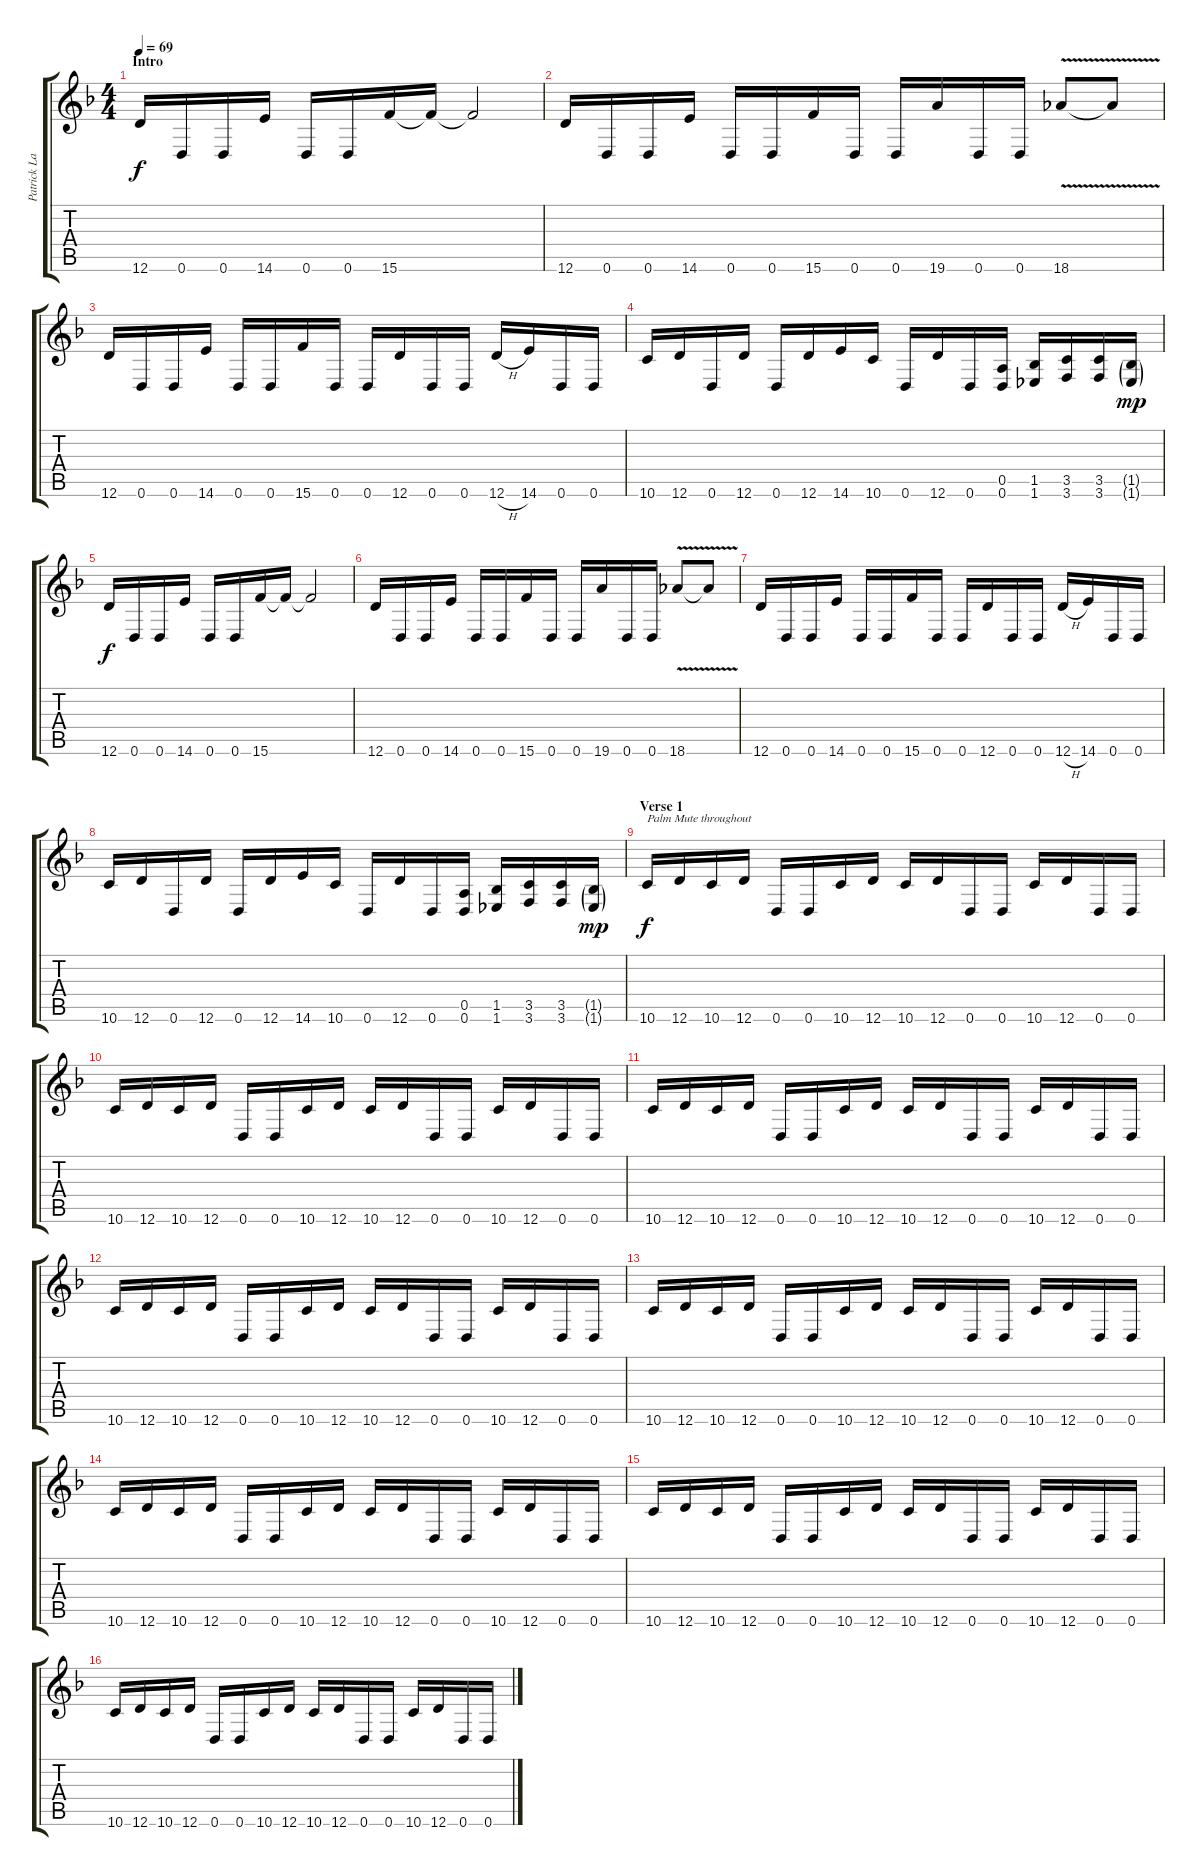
\track ("Patrick Lachman" "Patrick La") {instrument distortionguitar}
\staff {score tabs}
\tuning (E4 B3 G3 D3 A2 D2) {hide}
\ts (4 4)
\section ("" "Intro")
\tempo 69
\clef g2
\ks dminor
12.6.16{dy f instrument distortionguitar} 0.6.16 0.6.16 14.6.16 0.6.16 0.6.16 15.6.16 15.6{t}.16 15.6{t}.2 |
12.6.16 0.6.16 0.6.16 14.6.16 0.6.16 0.6.16 15.6.16 0.6.16 0.6.16 19.6.16 0.6.16 0.6.16 18.6{v}.8 18.6{t}.8 |
12.6.16 0.6.16 0.6.16 14.6.16 0.6.16 0.6.16 15.6.16 0.6.16 0.6.16 12.6.16 0.6.16 0.6.16 12.6{h}.16 14.6.16 0.6.16 0.6.16 |
10.6.16 12.6.16 0.6.16 12.6.16 0.6.16 12.6.16 14.6.16 10.6.16 0.6.16 12.6.16 0.6.16 (0.5 0.6).16 (1.5 1.6).16 (3.5 3.6).16 (3.5 3.6).16 (1.5{g} 1.6{g}).16{dy mp} |
12.6.16{dy f} 0.6.16 0.6.16 14.6.16 0.6.16 0.6.16 15.6.16 15.6{t}.16 15.6{t}.2 |
12.6.16 0.6.16 0.6.16 14.6.16 0.6.16 0.6.16 15.6.16 0.6.16 0.6.16 19.6.16 0.6.16 0.6.16 18.6{v}.8 18.6{t}.8 |
12.6.16 0.6.16 0.6.16 14.6.16 0.6.16 0.6.16 15.6.16 0.6.16 0.6.16 12.6.16 0.6.16 0.6.16 12.6{h}.16 14.6.16 0.6.16 0.6.16 |
10.6.16 12.6.16 0.6.16 12.6.16 0.6.16 12.6.16 14.6.16 10.6.16 0.6.16 12.6.16 0.6.16 (0.5 0.6).16 (1.5 1.6).16 (3.5 3.6).16 (3.5 3.6).16 (1.5{g} 1.6{g}).16{dy mp} |
\section ("" "Verse 1")
10.6.16{txt "Palm Mute throughout" dy f volume 11} 12.6.16 10.6.16 12.6.16 0.6.16 0.6.16 10.6.16 12.6.16 10.6.16 12.6.16 0.6.16 0.6.16 10.6.16 12.6.16 0.6.16 0.6.16 |
10.6.16 12.6.16 10.6.16 12.6.16 0.6.16 0.6.16 10.6.16 12.6.16 10.6.16 12.6.16 0.6.16 0.6.16 10.6.16 12.6.16 0.6.16 0.6.16 |
10.6.16 12.6.16 10.6.16 12.6.16 0.6.16 0.6.16 10.6.16 12.6.16 10.6.16 12.6.16 0.6.16 0.6.16 10.6.16 12.6.16 0.6.16 0.6.16 |
10.6.16 12.6.16 10.6.16 12.6.16 0.6.16 0.6.16 10.6.16 12.6.16 10.6.16 12.6.16 0.6.16 0.6.16 10.6.16 12.6.16 0.6.16 0.6.16 |
10.6.16 12.6.16 10.6.16 12.6.16 0.6.16 0.6.16 10.6.16 12.6.16 10.6.16 12.6.16 0.6.16 0.6.16 10.6.16 12.6.16 0.6.16 0.6.16 |
10.6.16 12.6.16 10.6.16 12.6.16 0.6.16 0.6.16 10.6.16 12.6.16 10.6.16 12.6.16 0.6.16 0.6.16 10.6.16 12.6.16 0.6.16 0.6.16 |
10.6.16 12.6.16 10.6.16 12.6.16 0.6.16 0.6.16 10.6.16 12.6.16 10.6.16 12.6.16 0.6.16 0.6.16 10.6.16 12.6.16 0.6.16 0.6.16 |
10.6.16 12.6.16 10.6.16 12.6.16 0.6.16 0.6.16 10.6.16 12.6.16 10.6.16 12.6.16 0.6.16 0.6.16 10.6.16 12.6.16 0.6.16 0.6.16
